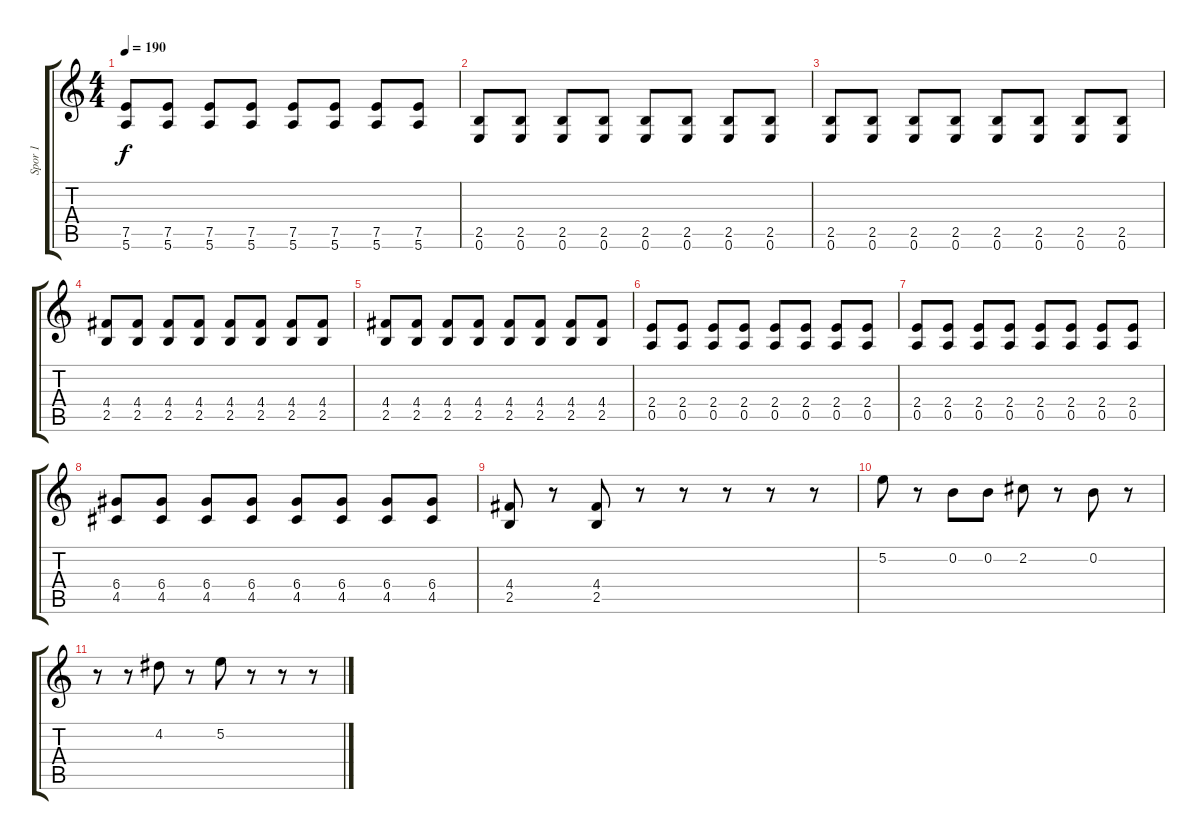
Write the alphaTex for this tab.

\track ("Spor 1" "Spor 1") {instrument distortionguitar}
\staff {score tabs}
\tuning (E4 B3 G3 D3 A2 E2) {hide}
\ts (4 4)
\tempo 190
\clef g2
\ks c
(7.5 5.6).8{dy f} (7.5 5.6).8 (7.5 5.6).8 (7.5 5.6).8 (7.5 5.6).8 (7.5 5.6).8 (7.5 5.6).8 (7.5 5.6).8 |
(2.5 0.6).8 (2.5 0.6).8 (2.5 0.6).8 (2.5 0.6).8 (2.5 0.6).8 (2.5 0.6).8 (2.5 0.6).8 (2.5 0.6).8 |
(2.5 0.6).8 (2.5 0.6).8 (2.5 0.6).8 (2.5 0.6).8 (2.5 0.6).8 (2.5 0.6).8 (2.5 0.6).8 (2.5 0.6).8 |
(4.4 2.5).8 (4.4 2.5).8 (4.4 2.5).8 (4.4 2.5).8 (4.4 2.5).8 (4.4 2.5).8 (4.4 2.5).8 (4.4 2.5).8 |
(4.4 2.5).8 (4.4 2.5).8 (4.4 2.5).8 (4.4 2.5).8 (4.4 2.5).8 (4.4 2.5).8 (4.4 2.5).8 (4.4 2.5).8 |
(2.4 0.5).8 (2.4 0.5).8 (2.4 0.5).8 (2.4 0.5).8 (2.4 0.5).8 (2.4 0.5).8 (2.4 0.5).8 (2.4 0.5).8 |
(2.4 0.5).8 (2.4 0.5).8 (2.4 0.5).8 (2.4 0.5).8 (2.4 0.5).8 (2.4 0.5).8 (2.4 0.5).8 (2.4 0.5).8 |
(6.4 4.5).8 (6.4 4.5).8 (6.4 4.5).8 (6.4 4.5).8 (6.4 4.5).8 (6.4 4.5).8 (6.4 4.5).8 (6.4 4.5).8 |
(4.4 2.5).8 r.8 (4.4 2.5).8 r.8 r.8 r.8 r.8 r.8 |
5.2.8 r.8 0.2.8 0.2.8 2.2.8 r.8 0.2.8 r.8 |
r.8 r.8 4.2.8 r.8 5.2.8 r.8 r.8 r.8
